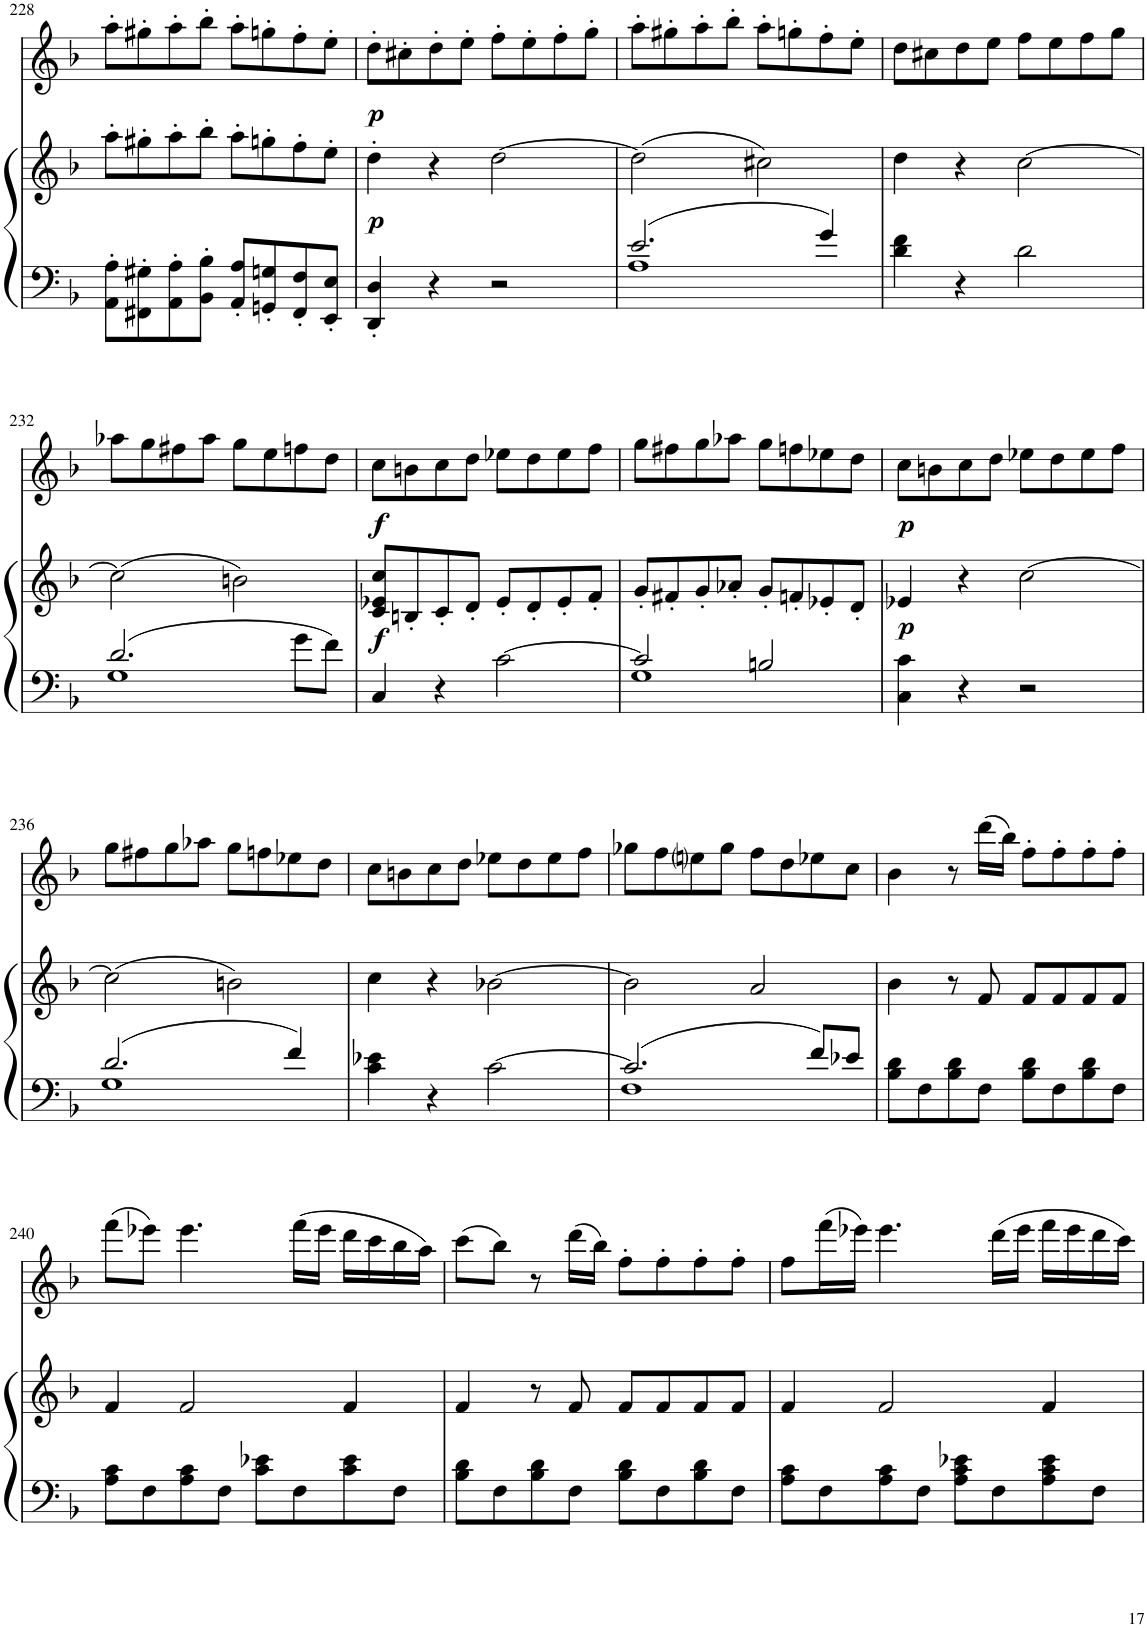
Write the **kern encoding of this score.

**kern	**kern	**dynam	**kern	**dynam
*part2	*part2	*part2	*part1	*part1
*staff3	*staff2	*staff2/3	*staff1	*staff1
*I"Piano	*	*	*I"Alto Recorder	*
*I'Pno	*	*	*I'Rec	*
!!LO:PB:g=z
*clefF4	*clefG2	*	*clefG2	*
*k[b-]	*k[b-]	*	*k[b-]	*
*M4/4	*M4/4	*	*M4/4	*
*met(c)	*met(c)	*	*met(c)	*
=228	=228	=228	=228	=228
8AA\' 8A\'L	8aa'\L	.	8aa'\L	.
8FF#X\' 8G#X\'	8gg#X'\	.	8gg#X'\	.
8AA\' 8A\'	8aa'\	.	8aa'\	.
8BB-\' 8B-\'J	8bb-'\J	.	8bb-'\J	.
8AA/' 8A/'L	8aa'\L	.	8aa'\L	.
8GGn/' 8Gn/'	8ggn'\	.	8ggn'\	.
8FF#/' 8F/'	8ff'\	.	8ff'\	.
8EE/' 8E/'J	8ee'\J	.	8ee'\J	.
=229	=229	=229	=229	=229
!	!	!LO:DY:b	!	!LO:DY:b
4DD/' 4D/'	4dd'\	p	8dd'\L	p
.	.	.	8cc#X'\	.
4r	4r	.	8dd'\	.
.	.	.	8ee'\J	.
2r	[2dd\	.	8ff'\L	.
.	.	.	8ee'\	.
.	.	.	8ff'\	.
.	.	.	8gg'\J	.
=230	=230	=230	=230	=230
*^	*	*	*	*
2.e/	1A	(2dd\]	.	8aa'\L	.
.	.	.	.	8gg#X'\	.
.	.	.	.	8aa'\	.
.	.	.	.	8bb-'\J	.
.	.	2cc#X\)	.	8aa'\L	.
.	.	.	.	8ggn'\	.
4g/	.	.	.	8ff'\	.
.	.	.	.	8ee'\J	.
*v	*v	*	*	*	*
=231	=231	=231	=231	=231
4d\ 4f\	4dd\	.	8dd\L	.
.	.	.	8cc#X\	.
4r	4r	.	8dd\	.
.	.	.	8ee\J	.
2d\	[2cc\	.	8ff\L	.
.	.	.	8ee\	.
.	.	.	8ff\	.
.	.	.	8gg\J	.
!!LO:LB:g=z
=232	=232	=232	=232	=232
*^	*	*	*	*
2.d/	1G	(2cc\]	.	8aa-X\L	.
.	.	.	.	8gg\	.
.	.	.	.	8ff#X\	.
.	.	.	.	8aa-\J	.
.	.	2bn\)	.	8gg\L	.
.	.	.	.	8ee\	.
8g\L	.	.	.	8ffn\	.
8f\J	.	.	.	8dd\J	.
*v	*v	*	*	*	*
=233	=233	=233	=233	=233
!	!	!LO:DY:b	!	!LO:DY:b
4C/	8c/ 8e-X/ 8cc/L	f	8cc\L	f
.	8Bn'/	.	8bn\	.
4r	8c'/	.	8cc\	.
.	8d'/J	.	8dd\J	.
[2c\	8e-'/L	.	8ee-X\L	.
.	8d'/	.	8dd\	.
.	8e-'/	.	8ee-\	.
.	8f'/J	.	8ff\J	.
=234	=234	=234	=234	=234
*^	*	*	*	*
2c/]	1G	8g'/L	.	8gg\L	.
.	.	8f#X'/	.	8ff#X\	.
.	.	8g'/	.	8gg\	.
.	.	8a-X'/J	.	8aa-X\J	.
2Bn/	.	8g'/L	.	8gg\L	.
.	.	8fn'/	.	8ffn\	.
.	.	8e-X'/	.	8ee-X\	.
.	.	8d'/J	.	8dd\J	.
*v	*v	*	*	*	*
=235	=235	=235	=235	=235
!	!	!LO:DY:b	!	!LO:DY:b
4C\ 4c\	4e-X/	p	8cc\L	p
.	.	.	8bn\	.
4r	4r	.	8cc\	.
.	.	.	8dd\J	.
2r	[2cc\	.	8ee-X\L	.
.	.	.	8dd\	.
.	.	.	8ee-\	.
.	.	.	8ff\J	.
!!LO:LB:g=z
=236	=236	=236	=236	=236
*^	*	*	*	*
2.d/	1G	(2cc\]	.	8gg\L	.
.	.	.	.	8ff#X\	.
.	.	.	.	8gg\	.
.	.	.	.	8aa-X\J	.
.	.	2bn\)	.	8gg\L	.
.	.	.	.	8ffn\	.
4f/	.	.	.	8ee-X\	.
.	.	.	.	8dd\J	.
*v	*v	*	*	*	*
=237	=237	=237	=237	=237
4c\ 4e-X\	4cc\	.	8cc\L	.
.	.	.	8bn\	.
4r	4r	.	8cc\	.
.	.	.	8dd\J	.
[2c\	[2b-X\	.	8ee-X\L	.
.	.	.	8dd\	.
.	.	.	8ee-\	.
.	.	.	8ff\J	.
=238	=238	=238	=238	=238
*^	*	*	*	*
2.c/]	1F	2b-\]	.	8gg-X\L	.
.	.	.	.	8ff\	.
.	.	.	.	8eeni\	.
.	.	.	.	8gg-\J	.
.	.	2a/	.	8ff\L	.
.	.	.	.	8dd\	.
8f/L	.	.	.	8ee-X\	.
8e-X/J	.	.	.	8cc\J	.
*v	*v	*	*	*	*
=239	=239	=239	=239	=239
8B-\ 8d\L	4b-\	.	4b-\	.
8F\	.	.	.	.
8B-\ 8d\	8r	.	8r	.
8F\J	8f/	.	(16ddd\LL	.
.	.	.	16bb-\JJ)	.
8B-\ 8d\L	8f/L	.	8ff'\L	.
8F\	8f/	.	8ff'\	.
8B-\ 8d\	8f/	.	8ff'\	.
8F\J	8f/J	.	8ff'\J	.
!!LO:LB:g=z
=240	=240	=240	=240	=240
8A\ 8c\L	4f/	.	(8fff\L	.
8F\	.	.	8eee-X\J)	.
8A\ 8c\	2f/	.	4.eee-\	.
8F\J	.	.	.	.
8c\ 8e-X\L	.	.	.	.
8F\	.	.	(16fff\LL	.
.	.	.	16eee-\JJ	.
8c\ 8e-\	4f/	.	16ddd\LL	.
.	.	.	16ccc\	.
8F\J	.	.	16bb-\	.
.	.	.	16aa\JJ)	.
=241	=241	=241	=241	=241
8B-\ 8d\L	4f/	.	(8ccc\L	.
8F\	.	.	8bb-\J)	.
8B-\ 8d\	8r	.	8r	.
8F\J	8f/	.	(16ddd\LL	.
.	.	.	16bb-\JJ)	.
8B-\ 8d\L	8f/L	.	8ff'\L	.
8F\	8f/	.	8ff'\	.
8B-\ 8d\	8f/	.	8ff'\	.
8F\J	8f/J	.	8ff'\J	.
=242	=242	=242	=242	=242
8A\ 8c\L	4f/	.	8ff\L	.
8F\	.	.	(16fff\L	.
.	.	.	16eee-X\JJ)	.
8A\ 8c\	2f/	.	4.eee-\	.
8F\J	.	.	.	.
8A\ 8c\ 8e-X\L	.	.	.	.
8F\	.	.	(16ddd\LL	.
.	.	.	16eee-\JJ	.
8A\ 8c\ 8e-\	4f/	.	16fff\LL	.
.	.	.	16eee-\	.
8F\J	.	.	16ddd\	.
.	.	.	16ccc\JJ)	.
=	=	=	=	=
*-	*-	*-	*-	*-
